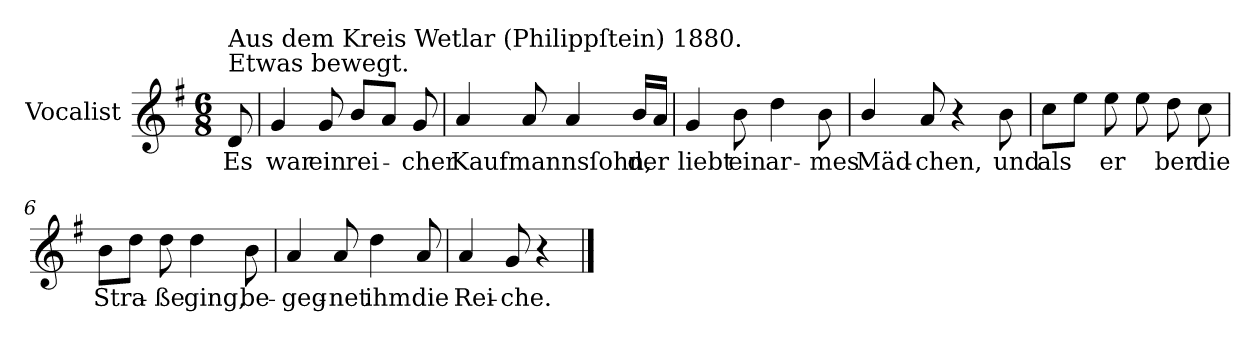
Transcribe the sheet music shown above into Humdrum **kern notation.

**kern	**text
*part1	*part1
*staff1	*staff1
*I"Vocalist	*
*k[f#]	*
*G:	*
*M6/8	*
=	=
!LO:TX:a:t=Etwas bewegt.	!
!LO:TX:a:t=Aus dem Kreis Wetlar (Philippſtein) 1880.	!
8d	Es
=1	=1
4g	war
8g	ein
8bL	rei-
8aJ	.
8g	-cher
=2	=2
4a	Kaufmannsſohn,
8a	.
4a	.
16bLL	der
16aJJ	.
=3	=3
4g	liebt
8b	ein
4dd	ar-
8b	-mes
=4	=4
4b/	Mäd-
8a	-chen,
4r	.
8b	und
=5	=5
8ccL	als
8eeJ	.
8ee	er
8ee	.
8dd	ber
8cc	die
=6	=6
8bL	Stra-
8ddJ	.
8dd	-ße
4dd	ging,
8b	be-
=7	=7
4a	-geg-
8a	-net
4dd	ihm
8a	die
=8	=8
4a	Rei-
8g	-che.
4r	.
==	==
*-	*-
